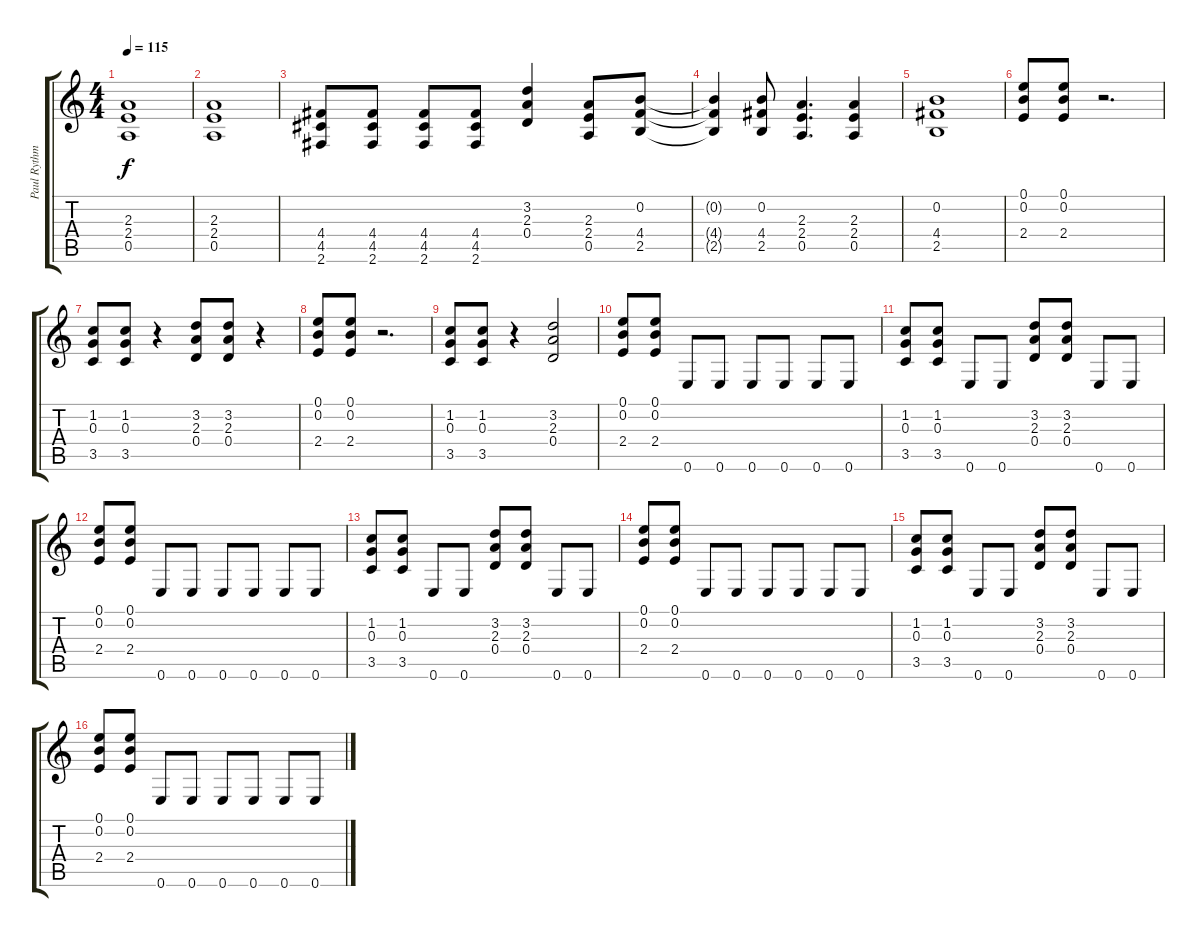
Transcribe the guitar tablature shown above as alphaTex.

\track ("Paul Rythm" "Paul Rythm") {instrument distortionguitar}
\staff {score tabs}
\tuning (E4 B3 G3 D3 A2 E2) {hide}
\ts (4 4)
\tempo 115
\clef g2
\ks c
(2.3 2.4 0.5).1{dy f} |
(2.3 2.4 0.5).1 |
(4.4 4.5 2.6).8 (4.4 4.5 2.6).8 (4.4 4.5 2.6).8 (4.4 4.5 2.6).8 (3.2 2.3 0.4).4 (2.3 2.4 0.5).8 (0.2 4.4 2.5).8 |
(0.2{t} 4.4{t} 2.5{t}).4 (0.2 4.4 2.5).8 (2.3 2.4 0.5).4{d} (2.3 2.4 0.5).4 |
(0.2 4.4 2.5).1 |
(0.1 0.2 2.4).8 (0.1 0.2 2.4).8 r.2{d} |
(1.2 0.3 3.5).8 (1.2 0.3 3.5).8 r.4 (3.2 2.3 0.4).8 (3.2 2.3 0.4).8 r.4 |
(0.1 0.2 2.4).8 (0.1 0.2 2.4).8 r.2{d} |
(1.2 0.3 3.5).8 (1.2 0.3 3.5).8 r.4 (3.2 2.3 0.4).2 |
(0.1 0.2 2.4).8 (0.1 0.2 2.4).8 0.6.8 0.6.8 0.6.8 0.6.8 0.6.8 0.6.8 |
(1.2 0.3 3.5).8 (1.2 0.3 3.5).8 0.6.8 0.6.8 (3.2 2.3 0.4).8 (3.2 2.3 0.4).8 0.6.8 0.6.8 |
(0.1 0.2 2.4).8 (0.1 0.2 2.4).8 0.6.8 0.6.8 0.6.8 0.6.8 0.6.8 0.6.8 |
(1.2 0.3 3.5).8 (1.2 0.3 3.5).8 0.6.8 0.6.8 (3.2 2.3 0.4).8 (3.2 2.3 0.4).8 0.6.8 0.6.8 |
(0.1 0.2 2.4).8 (0.1 0.2 2.4).8 0.6.8 0.6.8 0.6.8 0.6.8 0.6.8 0.6.8 |
(1.2 0.3 3.5).8 (1.2 0.3 3.5).8 0.6.8 0.6.8 (3.2 2.3 0.4).8 (3.2 2.3 0.4).8 0.6.8 0.6.8 |
(0.1 0.2 2.4).8 (0.1 0.2 2.4).8 0.6.8 0.6.8 0.6.8 0.6.8 0.6.8 0.6.8
